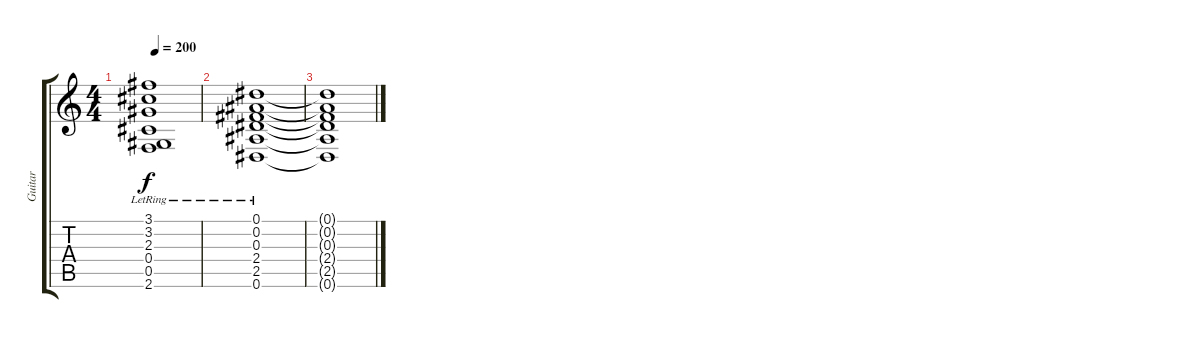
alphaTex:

\track ("Guitar" "Guitar") {instrument electricguitarjazz}
\staff {score tabs}
\tuning (Eb4 Bb3 Gb3 Db3 Ab2 Eb2) {hide}
\ts (4 4)
\tempo 200
\clef g2
\ks c
(3.1{lr} 3.2{lr} 2.3{lr} 0.4{lr} 0.5{lr} 2.6{lr}).1{dy f} |
(0.1{lr} 0.2{lr} 0.3{lr} 2.4{lr} 2.5{lr} 0.6{lr}).1 |
(0.1{t} 0.2{t} 0.3{t} 2.4{t} 2.5{t} 0.6{t}).1
